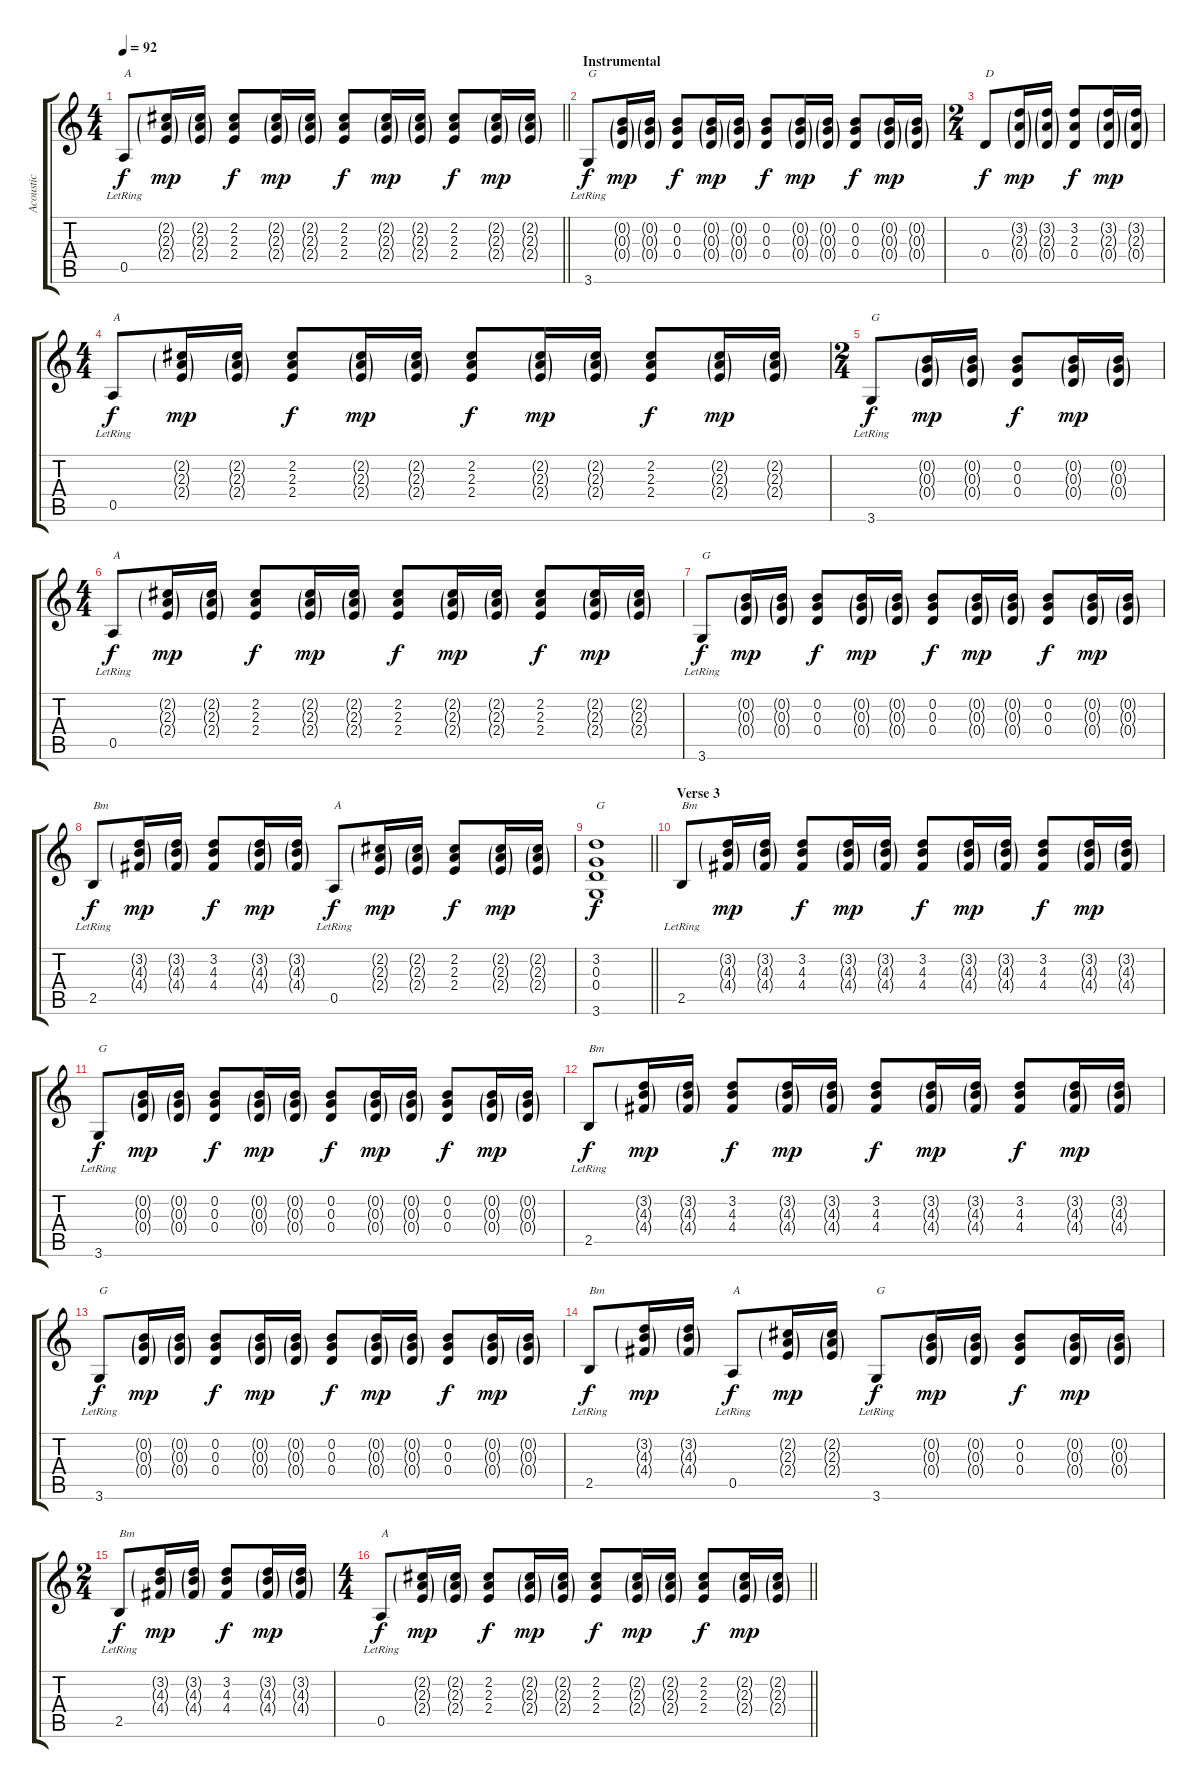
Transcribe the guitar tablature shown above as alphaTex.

\track ("Acoustic" "Acoustic") {instrument acousticguitarsteel}
\staff {score tabs}
\tuning (E4 B3 G3 D3 A2 E2) {hide}
\ts (4 4)
\tempo 92
\clef g2
\barLineRight lightlight
\ks c
0.5{lr}.8{txt "A" dy f} (2.2{g} 2.3{g} 2.4{g}).16{dy mp} (2.2{g} 2.3{g} 2.4{g}).16 (2.2 2.3 2.4).8{dy f} (2.2{g} 2.3{g} 2.4{g}).16{dy mp} (2.2{g} 2.3{g} 2.4{g}).16 (2.2 2.3 2.4).8{dy f} (2.2{g} 2.3{g} 2.4{g}).16{dy mp} (2.2{g} 2.3{g} 2.4{g}).16 (2.2 2.3 2.4).8{dy f} (2.2{g} 2.3{g} 2.4{g}).16{dy mp} (2.2{g} 2.3{g} 2.4{g}).16 |
\section ("" "Instrumental")
3.6{lr}.8{txt "G" dy f} (0.2{g} 0.3{g} 0.4{g}).16{dy mp} (0.2{g} 0.3{g} 0.4{g}).16 (0.2 0.3 0.4).8{dy f} (0.2{g} 0.3{g} 0.4{g}).16{dy mp} (0.2{g} 0.3{g} 0.4{g}).16 (0.2 0.3 0.4).8{dy f} (0.2{g} 0.3{g} 0.4{g}).16{dy mp} (0.2{g} 0.3{g} 0.4{g}).16 (0.2 0.3 0.4).8{dy f} (0.2{g} 0.3{g} 0.4{g}).16{dy mp} (0.2{g} 0.3{g} 0.4{g}).16 |
\ts (2 4)
0.4.8{txt "D" dy f} (3.2{g} 2.3{g} 0.4{g}).16{dy mp} (3.2{g} 2.3{g} 0.4{g}).16 (3.2 2.3 0.4).8{dy f} (3.2{g} 2.3{g} 0.4{g}).16{dy mp} (3.2{g} 2.3{g} 0.4{g}).16 |
\ts (4 4)
0.5{lr}.8{txt "A" dy f} (2.2{g} 2.3{g} 2.4{g}).16{dy mp} (2.2{g} 2.3{g} 2.4{g}).16 (2.2 2.3 2.4).8{dy f} (2.2{g} 2.3{g} 2.4{g}).16{dy mp} (2.2{g} 2.3{g} 2.4{g}).16 (2.2 2.3 2.4).8{dy f} (2.2{g} 2.3{g} 2.4{g}).16{dy mp} (2.2{g} 2.3{g} 2.4{g}).16 (2.2 2.3 2.4).8{dy f} (2.2{g} 2.3{g} 2.4{g}).16{dy mp} (2.2{g} 2.3{g} 2.4{g}).16 |
\ts (2 4)
3.6{lr}.8{txt "G" dy f} (0.2{g} 0.3{g} 0.4{g}).16{dy mp} (0.2{g} 0.3{g} 0.4{g}).16 (0.2 0.3 0.4).8{dy f} (0.2{g} 0.3{g} 0.4{g}).16{dy mp} (0.2{g} 0.3{g} 0.4{g}).16 |
\ts (4 4)
0.5{lr}.8{txt "A" dy f} (2.2{g} 2.3{g} 2.4{g}).16{dy mp} (2.2{g} 2.3{g} 2.4{g}).16 (2.2 2.3 2.4).8{dy f} (2.2{g} 2.3{g} 2.4{g}).16{dy mp} (2.2{g} 2.3{g} 2.4{g}).16 (2.2 2.3 2.4).8{dy f} (2.2{g} 2.3{g} 2.4{g}).16{dy mp} (2.2{g} 2.3{g} 2.4{g}).16 (2.2 2.3 2.4).8{dy f} (2.2{g} 2.3{g} 2.4{g}).16{dy mp} (2.2{g} 2.3{g} 2.4{g}).16 |
3.6{lr}.8{txt "G" dy f} (0.2{g} 0.3{g} 0.4{g}).16{dy mp} (0.2{g} 0.3{g} 0.4{g}).16 (0.2 0.3 0.4).8{dy f} (0.2{g} 0.3{g} 0.4{g}).16{dy mp} (0.2{g} 0.3{g} 0.4{g}).16 (0.2 0.3 0.4).8{dy f} (0.2{g} 0.3{g} 0.4{g}).16{dy mp} (0.2{g} 0.3{g} 0.4{g}).16 (0.2 0.3 0.4).8{dy f} (0.2{g} 0.3{g} 0.4{g}).16{dy mp} (0.2{g} 0.3{g} 0.4{g}).16 |
2.5{lr}.8{txt "Bm" dy f} (3.2{g} 4.3{g} 4.4{g}).16{dy mp} (3.2{g} 4.3{g} 4.4{g}).16 (3.2 4.3 4.4).8{dy f} (3.2{g} 4.3{g} 4.4{g}).16{dy mp} (3.2{g} 4.3{g} 4.4{g}).16 0.5{lr}.8{txt "A" dy f} (2.2{g} 2.3{g} 2.4{g}).16{dy mp} (2.2{g} 2.3{g} 2.4{g}).16 (2.2 2.3 2.4).8{dy f} (2.2{g} 2.3{g} 2.4{g}).16{dy mp} (2.2{g} 2.3{g} 2.4{g}).16 |
\barLineRight lightlight
(3.2 0.3 0.4 3.6).1{txt "G" dy f} |
\section ("" "Verse 3")
2.5{lr}.8{txt "Bm"} (3.2{g} 4.3{g} 4.4{g}).16{dy mp} (3.2{g} 4.3{g} 4.4{g}).16 (3.2 4.3 4.4).8{dy f} (3.2{g} 4.3{g} 4.4{g}).16{dy mp} (3.2{g} 4.3{g} 4.4{g}).16 (3.2 4.3 4.4).8{dy f} (3.2{g} 4.3{g} 4.4{g}).16{dy mp} (3.2{g} 4.3{g} 4.4{g}).16 (3.2 4.3 4.4).8{dy f} (3.2{g} 4.3{g} 4.4{g}).16{dy mp} (3.2{g} 4.3{g} 4.4{g}).16 |
3.6{lr}.8{txt "G" dy f} (0.2{g} 0.3{g} 0.4{g}).16{dy mp} (0.2{g} 0.3{g} 0.4{g}).16 (0.2 0.3 0.4).8{dy f} (0.2{g} 0.3{g} 0.4{g}).16{dy mp} (0.2{g} 0.3{g} 0.4{g}).16 (0.2 0.3 0.4).8{dy f} (0.2{g} 0.3{g} 0.4{g}).16{dy mp} (0.2{g} 0.3{g} 0.4{g}).16 (0.2 0.3 0.4).8{dy f} (0.2{g} 0.3{g} 0.4{g}).16{dy mp} (0.2{g} 0.3{g} 0.4{g}).16 |
2.5{lr}.8{txt "Bm" dy f} (3.2{g} 4.3{g} 4.4{g}).16{dy mp} (3.2{g} 4.3{g} 4.4{g}).16 (3.2 4.3 4.4).8{dy f} (3.2{g} 4.3{g} 4.4{g}).16{dy mp} (3.2{g} 4.3{g} 4.4{g}).16 (3.2 4.3 4.4).8{dy f} (3.2{g} 4.3{g} 4.4{g}).16{dy mp} (3.2{g} 4.3{g} 4.4{g}).16 (3.2 4.3 4.4).8{dy f} (3.2{g} 4.3{g} 4.4{g}).16{dy mp} (3.2{g} 4.3{g} 4.4{g}).16 |
3.6{lr}.8{txt "G" dy f} (0.2{g} 0.3{g} 0.4{g}).16{dy mp} (0.2{g} 0.3{g} 0.4{g}).16 (0.2 0.3 0.4).8{dy f} (0.2{g} 0.3{g} 0.4{g}).16{dy mp} (0.2{g} 0.3{g} 0.4{g}).16 (0.2 0.3 0.4).8{dy f} (0.2{g} 0.3{g} 0.4{g}).16{dy mp} (0.2{g} 0.3{g} 0.4{g}).16 (0.2 0.3 0.4).8{dy f} (0.2{g} 0.3{g} 0.4{g}).16{dy mp} (0.2{g} 0.3{g} 0.4{g}).16 |
2.5{lr}.8{txt "Bm" dy f} (3.2{g} 4.3{g} 4.4{g}).16{dy mp} (3.2{g} 4.3{g} 4.4{g}).16 0.5{lr}.8{txt "A" dy f} (2.2{g} 2.3{g} 2.4{g}).16{dy mp} (2.2{g} 2.3{g} 2.4{g}).16 3.6{lr}.8{txt "G" dy f} (0.2{g} 0.3{g} 0.4{g}).16{dy mp} (0.2{g} 0.3{g} 0.4{g}).16 (0.2 0.3 0.4).8{dy f} (0.2{g} 0.3{g} 0.4{g}).16{dy mp} (0.2{g} 0.3{g} 0.4{g}).16 |
\ts (2 4)
2.5{lr}.8{txt "Bm" dy f} (3.2{g} 4.3{g} 4.4{g}).16{dy mp} (3.2{g} 4.3{g} 4.4{g}).16 (3.2 4.3 4.4).8{dy f} (3.2{g} 4.3{g} 4.4{g}).16{dy mp} (3.2{g} 4.3{g} 4.4{g}).16 |
\ts (4 4)
\barLineRight lightlight
0.5{lr}.8{txt "A" dy f} (2.2{g} 2.3{g} 2.4{g}).16{dy mp} (2.2{g} 2.3{g} 2.4{g}).16 (2.2 2.3 2.4).8{dy f} (2.2{g} 2.3{g} 2.4{g}).16{dy mp} (2.2{g} 2.3{g} 2.4{g}).16 (2.2 2.3 2.4).8{dy f} (2.2{g} 2.3{g} 2.4{g}).16{dy mp} (2.2{g} 2.3{g} 2.4{g}).16 (2.2 2.3 2.4).8{dy f} (2.2{g} 2.3{g} 2.4{g}).16{dy mp} (2.2{g} 2.3{g} 2.4{g}).16
